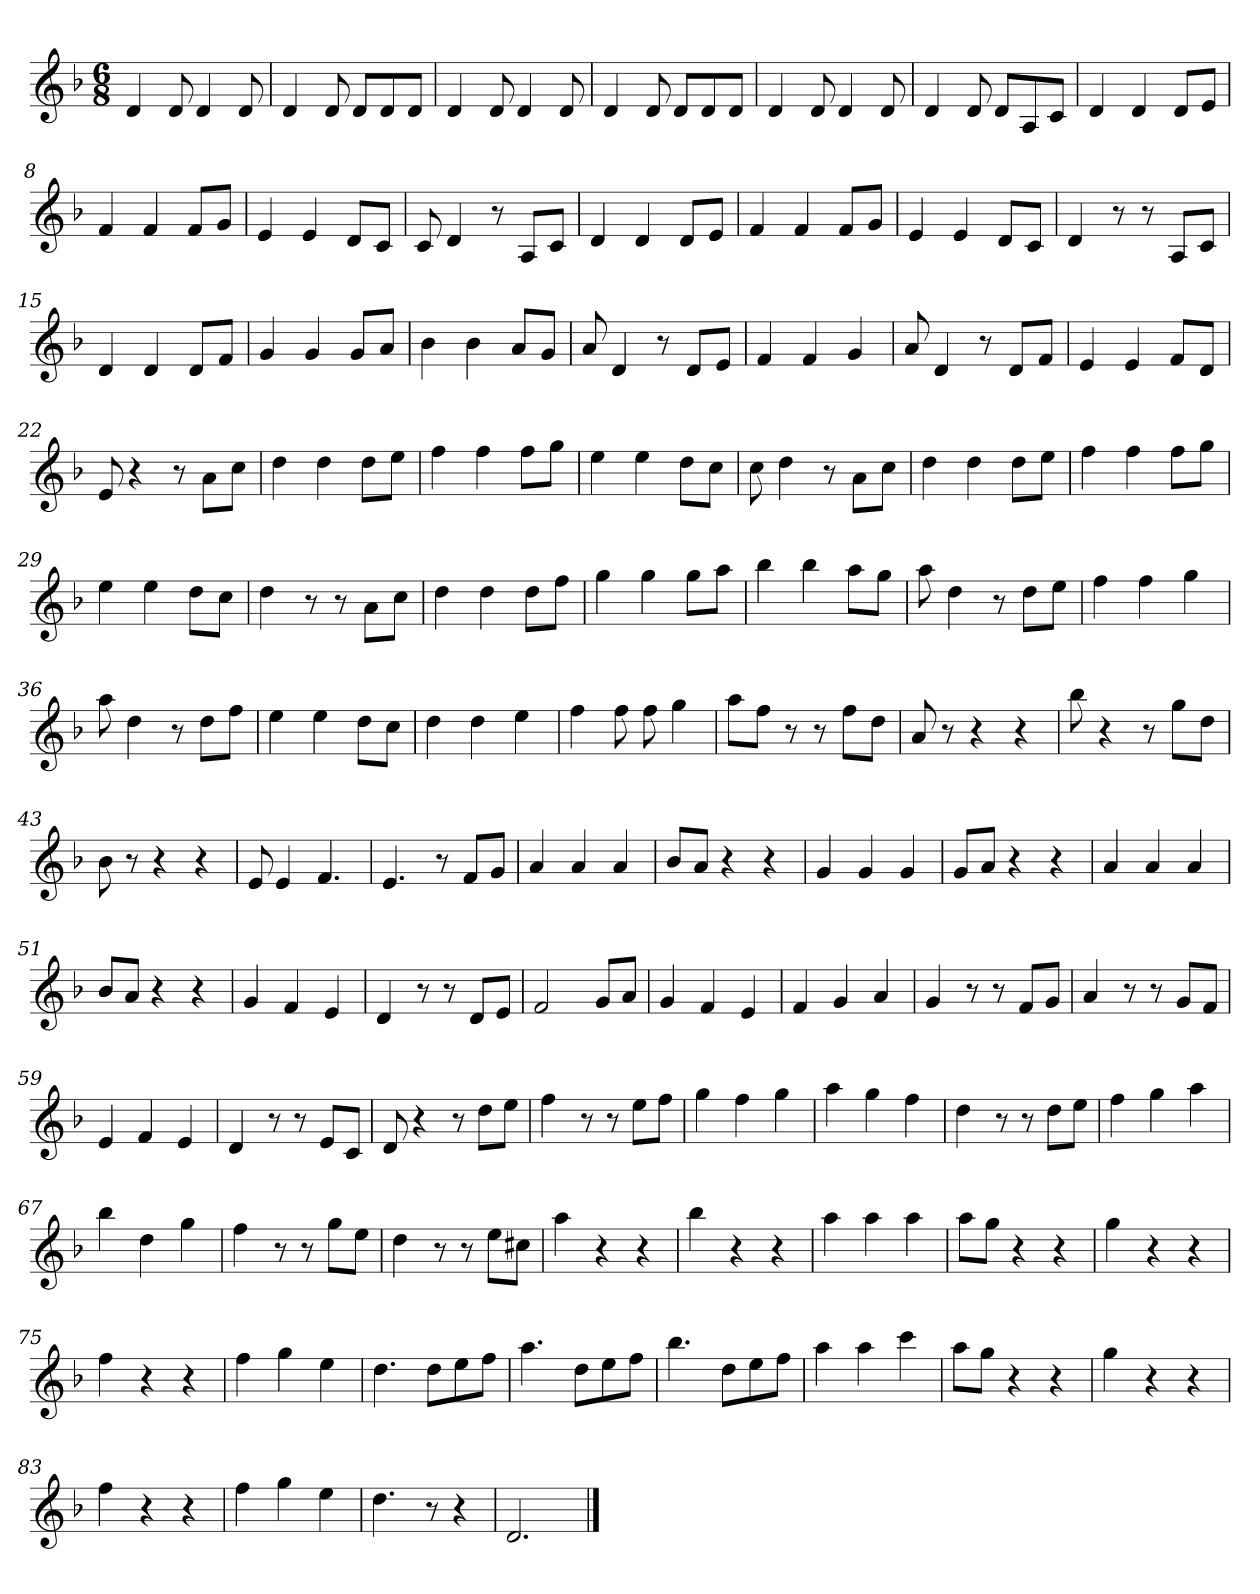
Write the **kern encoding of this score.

**kern
*part1
*staff1
*clefG2
*k[b-]
*d:
*M6/8
=1
4d/
8d/
4d/
8d/
=2
4d/
8d/
8d/L
8d/
8d/J
=3
4d/
8d/
4d/
8d/
=4
4d/
8d/
8d/L
8d/
8d/J
=5
4d/
8d/
4d/
8d/
=6
4d/
8d/
8d/L
8A/
8c/J
!!LO:LB:g=z
=7
4d/
4d/
8d/L
8e/J
=8
4f/
4f/
8f/L
8g/J
=9
4e/
4e/
8d/L
8c/J
=10
8c/
4d/
8r
8A/L
8c/J
=11
4d/
4d/
8d/L
8e/J
=12
4f/
4f/
8f/L
8g/J
=13
4e/
4e/
8d/L
8c/J
!!LO:LB:g=z
=14
4d/
8r
8r
8A/L
8c/J
=15
4d/
4d/
8d/L
8f/J
=16
4g/
4g/
8g/L
8a/J
=17
4b-\
4b-\
8a/L
8g/J
=18
8a/
4d/
8r
8d/L
8e/J
=19
4f/
4f/
4g/
=20
8a/
4d/
8r
8d/L
8f/J
!!LO:LB:g=z
=21
4e/
4e/
8f/L
8d/J
=22
8e/
4r
8r
8a\L
8cc\J
=23
4dd\
4dd\
8dd\L
8ee\J
=24
4ff\
4ff\
8ff\L
8gg\J
=25
4ee\
4ee\
8dd\L
8cc\J
=26
8cc\
4dd\
8r
8a\L
8cc\J
=27
4dd\
4dd\
8dd\L
8ee\J
!!LO:LB:g=z
=28
4ff\
4ff\
8ff\L
8gg\J
=29
4ee\
4ee\
8dd\L
8cc\J
=30
4dd\
8r
8r
8a\L
8cc\J
=31
4dd\
4dd\
8dd\L
8ff\J
=32
4gg\
4gg\
8gg\L
8aa\J
=33
4bb-\
4bb-\
8aa\L
8gg\J
=34
8aa\
4dd\
8r
8dd\L
8ee\J
!!LO:LB:g=z
=35
4ff\
4ff\
4gg\
=36
8aa\
4dd\
8r
8dd\L
8ff\J
=37
4ee\
4ee\
8dd\L
8cc\J
=38
4dd\
4dd\
4ee\
=39
4ff\
8ff\
8ff\
4gg\
=40
8aa\L
8ff\J
8r
8r
8ff\L
8dd\J
=41
8a/
8r
4r
4r
!!LO:LB:g=z
=42
8bb-\
4r
8r
8gg\L
8dd\J
=43
8b-\
8r
4r
4r
=44
8e/
4e/
4.f/
=45
4.e/
8r
8f/L
8g/J
=46
4a/
4a/
4a/
=47
8b-/L
8a/J
4r
4r
=48
4g/
4g/
4g/
=49
8g/L
8a/J
4r
4r
!!LO:LB:g=z
=50
4a/
4a/
4a/
=51
8b-/L
8a/J
4r
4r
=52
4g/
4f/
4e/
=53
4d/
8r
8r
8d/L
8e/J
=54
2f/
8g/L
8a/J
=55
4g/
4f/
4e/
=56
4f/
4g/
4a/
=57
4g/
8r
8r
8f/L
8g/J
!!LO:PB:g=z
=58
4a/
8r
8r
8g/L
8f/J
=59
4e/
4f/
4e/
=60
4d/
8r
8r
8e/L
8c/J
=61
8d/
4r
8r
8dd\L
8ee\J
=62
4ff\
8r
8r
8ee\L
8ff\J
=63
4gg\
4ff\
4gg\
=64
4aa\
4gg\
4ff\
!!LO:LB:g=z
=65
4dd\
8r
8r
8dd\L
8ee\J
=66
4ff\
4gg\
4aa\
=67
4bb-\
4dd\
4gg\
=68
4ff\
8r
8r
8gg\L
8ee\J
=69
4dd\
8r
8r
8ee\L
8cc#X\J
=70
4aa\
4r
4r
=71
4bb-\
4r
4r
!!LO:LB:g=z
=72
4aa\
4aa\
4aa\
=73
8aa\L
8gg\J
4r
4r
=74
4gg\
4r
4r
=75
4ff\
4r
4r
=76
4ff\
4gg\
4ee\
=77
4.dd\
8dd\L
8ee\
8ff\J
=78
4.aa\
8dd\L
8ee\
8ff\J
=79
4.bb-\
8dd\L
8ee\
8ff\J
!!LO:LB:g=z
=80
4aa\
4aa\
4ccc\
=81
8aa\L
8gg\J
4r
4r
=82
4gg\
4r
4r
=83
4ff\
4r
4r
=84
4ff\
4gg\
4ee\
=85
4.dd\
8r
4r
=86
2.d/
==
*-
